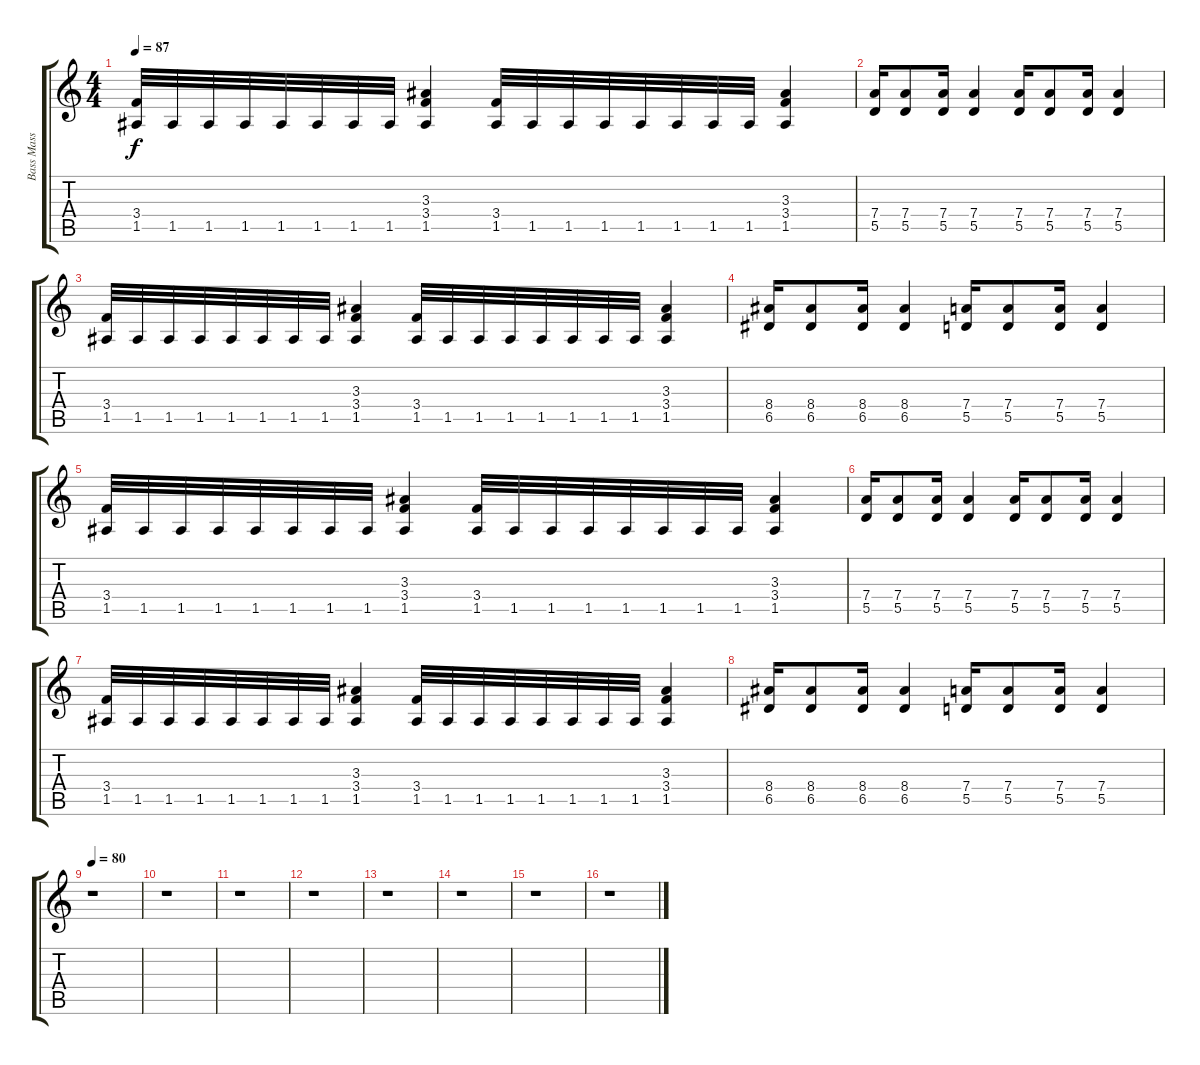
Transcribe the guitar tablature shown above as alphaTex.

\track ("Bass Mass" "Bass Mass") {instrument distortionguitar}
\staff {score tabs}
\tuning (E4 B3 G3 D3 A2 E2) {hide}
\ts (4 4)
\tempo 87
\clef g2
\ks c
(3.4 1.5).32{dy f} 1.5.32 1.5.32 1.5.32 1.5.32 1.5.32 1.5.32 1.5.32 (3.3 3.4 1.5).4 (3.4 1.5).32 1.5.32 1.5.32 1.5.32 1.5.32 1.5.32 1.5.32 1.5.32 (3.3 3.4 1.5).4 |
(7.4 5.5).16 (7.4 5.5).8 (7.4 5.5).16 (7.4 5.5).4 (7.4 5.5).16 (7.4 5.5).8 (7.4 5.5).16 (7.4 5.5).4 |
(3.4 1.5).32 1.5.32 1.5.32 1.5.32 1.5.32 1.5.32 1.5.32 1.5.32 (3.3 3.4 1.5).4 (3.4 1.5).32 1.5.32 1.5.32 1.5.32 1.5.32 1.5.32 1.5.32 1.5.32 (3.3 3.4 1.5).4 |
(8.4 6.5).16 (8.4 6.5).8 (8.4 6.5).16 (8.4 6.5).4 (7.4 5.5).16 (7.4 5.5).8 (7.4 5.5).16 (7.4 5.5).4 |
(3.4 1.5).32 1.5.32 1.5.32 1.5.32 1.5.32 1.5.32 1.5.32 1.5.32 (3.3 3.4 1.5).4 (3.4 1.5).32 1.5.32 1.5.32 1.5.32 1.5.32 1.5.32 1.5.32 1.5.32 (3.3 3.4 1.5).4 |
(7.4 5.5).16 (7.4 5.5).8 (7.4 5.5).16 (7.4 5.5).4 (7.4 5.5).16 (7.4 5.5).8 (7.4 5.5).16 (7.4 5.5).4 |
(3.4 1.5).32 1.5.32 1.5.32 1.5.32 1.5.32 1.5.32 1.5.32 1.5.32 (3.3 3.4 1.5).4 (3.4 1.5).32 1.5.32 1.5.32 1.5.32 1.5.32 1.5.32 1.5.32 1.5.32 (3.3 3.4 1.5).4 |
(8.4 6.5).16 (8.4 6.5).8 (8.4 6.5).16 (8.4 6.5).4 (7.4 5.5).16 (7.4 5.5).8 (7.4 5.5).16 (7.4 5.5).4 |
\tempo 80
r.1 |
r.1 |
r.1 |
r.1 |
r.1 |
r.1 |
r.1 |
r.1
